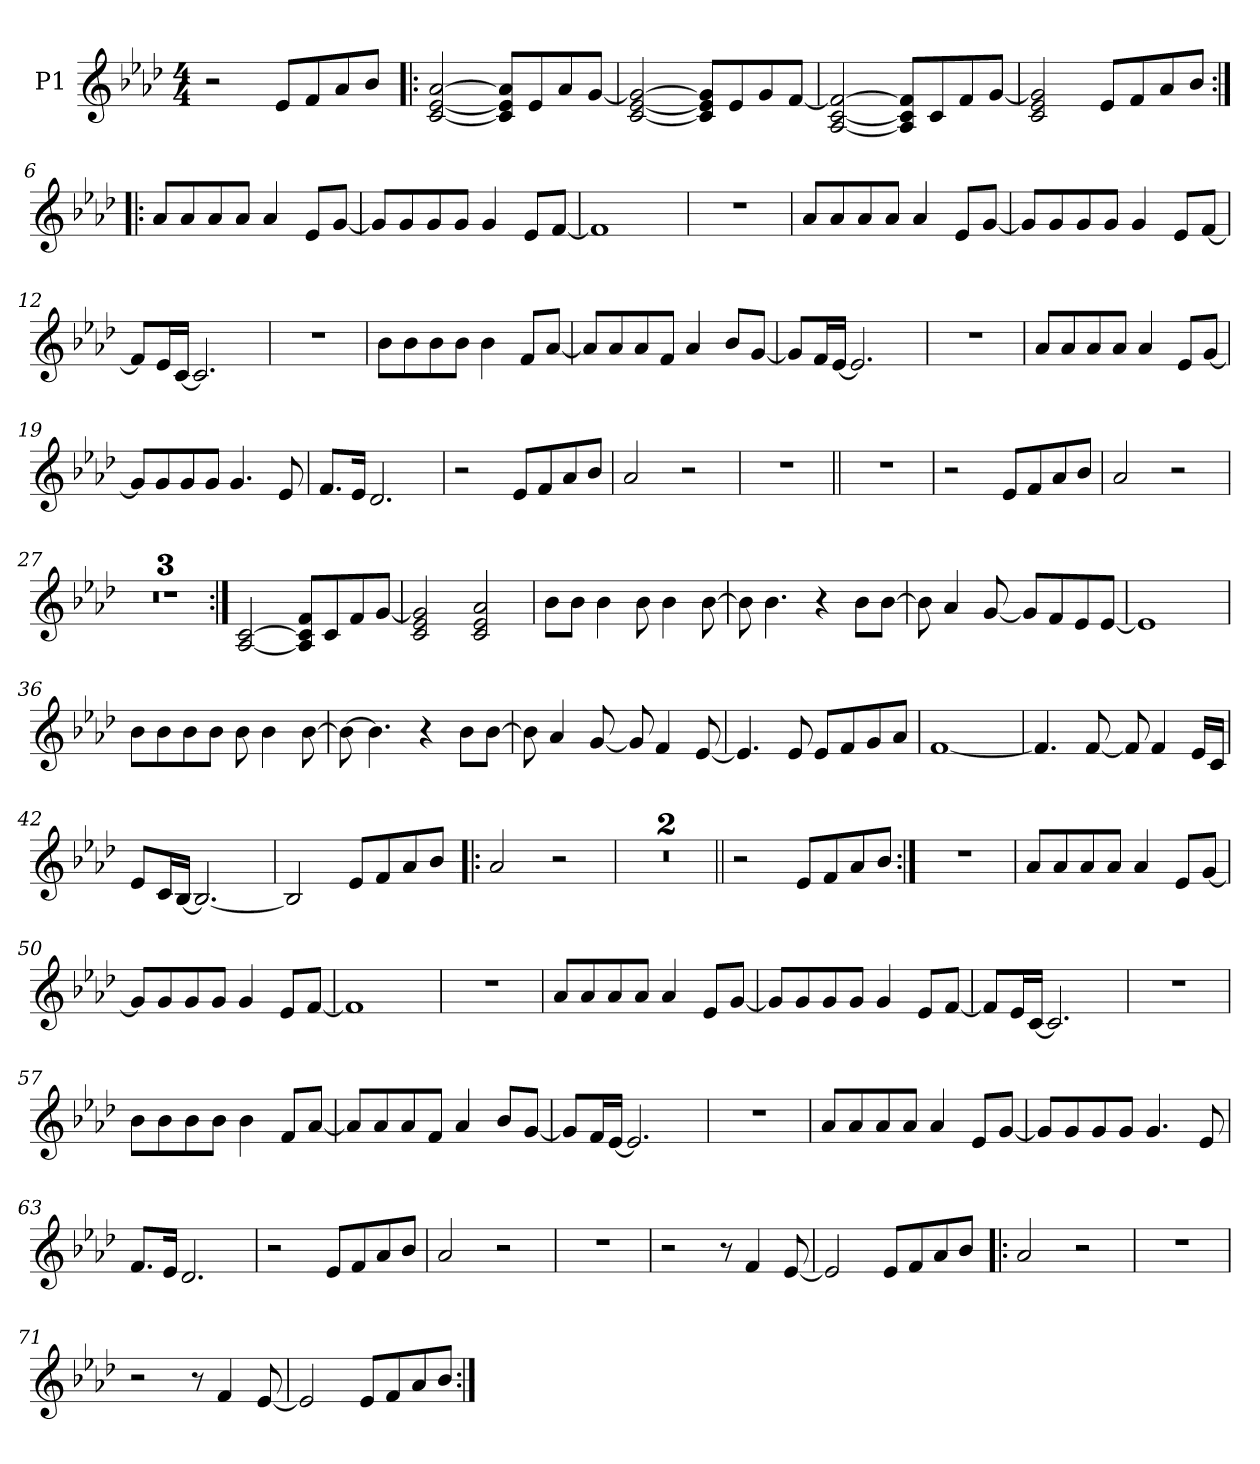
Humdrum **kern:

**kern
*part1
*staff1
*I"P1
*clefG2
*k[b-e-a-d-]
*A-:
*M4/4
*MM96
=1
2r
8e-/L
8f/
8a-/
8b-/J
=2!|:
[<2c/ [<2e-/ [>2a-/
8c/] 8e-/] 8a-/]L
8e-/
8a-/
[<8g/J
=3
[<2c/ [<2e-/ 2g/_
8c/] 8e-/] 8g/]L
8e-/
8g/
[<8f/J
=4
[<2A-/ [<2c/ 2f/_
8A-/] 8c/] 8f/]L
8c/
8f/
[<8g/J
=5
2c/ 2e-/ 2g/]
8e-/L
8f/
8a-/
8b-/J
!!LO:LB:g=z
=6:|!|:
8a-/L
8a-/
8a-/
8a-/J
4a-/
8e-/L
[<8g/J
=7
8g/L]
8g/
8g/
8g/J
4g/
8e-/L
[<8f/J
=8
1f]
=9
1r
=10
8a-/L
8a-/
8a-/
8a-/J
4a-/
8e-/L
[<8g/J
!!LO:LB:g=z
=11
8g/L]
8g/
8g/
8g/J
4g/
8e-/L
[<8f/J
=12
8f/L]
16e-/L
[<16c/JJ
2.c/]
=13
1r
=14
8b-\L
8b-\
8b-\
8b-\J
4b-\
8f/L
[<8a-/J
=15
8a-/L]
8a-/
8a-/
8f/J
4a-/
8b-/L
[<8g/J
!!LO:LB:g=z
=16
8g/L]
16f/L
[<16e-/JJ
2.e-/]
=17
1r
=18
8a-/L
8a-/
8a-/
8a-/J
4a-/
8e-/L
[<8g/J
=19
8g/L]
8g/
8g/
8g/J
4.g/
8e-/
=20
8.f/L
16e-/Jk
2.d-/
=21
2r
8e-/L
8f/
8a-/
8b-/J
!!LO:LB:g=z
=22
2a-/
2r
=23
1r
=24||
1r
=25
2r
8e-/L
8f/
8a-/
8b-/J
=26
2a-/
2r
=27
1r
=28
1r
=29
1r
!!LO:LB:g=z
=30:|!
[<2A-/ [<2c/
8A-/] 8c/] 8f/L
8c/
8f/
[<8g/J
=31
2c/ 2e-/ 2g/]
2c/ 2e-/ 2a-/
=32
8b-\L
8b-\J
4b-\
8b-\
4b-\
[>8b-\
=33
8b-\]
4.b-\
4r
8b-\L
[>8b-\J
=34
8b-\]
4a-/
[<8g/
8g/L]
8f/
8e-/
[<8e-/J
=35
1e-]
!!LO:LB:g=z
=36
8b-\L
8b-\
8b-\
8b-\J
8b-\
4b-\
[>8b-\
=37
8b-\_
4.b-\]
4r
8b-\L
[>8b-\J
=38
8b-\]
4a-/
[<8g/
8g/]
4f/
[<8e-/
=39
4.e-/]
8e-/
8e-/L
8f/
8g/
8a-/J
=40
[<1f
!!LO:LB:g=z
=41
4.f/]
[<8f/
8f/]
4f/
16e-/LL
16c/JJ
=42
8e-/L
16c/L
[<16B-/JJ
2.B-/_
=43
2B-/]
8e-/L
8f/
8a-/
8b-/J
=44!|:
2a-/
2r
=45
1r
=46
1r
!!LO:LB:g=z
=47||
2r
8e-/L
8f/
8a-/
8b-/J
=48:|!
1r
=49
8a-/L
8a-/
8a-/
8a-/J
4a-/
8e-/L
[<8g/J
=50
8g/L]
8g/
8g/
8g/J
4g/
8e-/L
[<8f/J
=51
1f]
=52
1r
!!LO:LB:g=z
=53
8a-/L
8a-/
8a-/
8a-/J
4a-/
8e-/L
[<8g/J
=54
8g/L]
8g/
8g/
8g/J
4g/
8e-/L
[<8f/J
=55
8f/L]
16e-/L
[<16c/JJ
2.c/]
=56
1r
=57
8b-\L
8b-\
8b-\
8b-\J
4b-\
8f/L
[<8a-/J
!!LO:PB:g=z
=58
8a-/L]
8a-/
8a-/
8f/J
4a-/
8b-/L
[<8g/J
=59
8g/L]
16f/L
[<16e-/JJ
2.e-/]
=60
1r
=61
8a-/L
8a-/
8a-/
8a-/J
4a-/
8e-/L
[<8g/J
=62
8g/L]
8g/
8g/
8g/J
4.g/
8e-/
!!LO:LB:g=z
=63
8.f/L
16e-/Jk
2.d-/
=64
2r
8e-/L
8f/
8a-/
8b-/J
=65
2a-/
2r
=66
1r
=67
2r
8r
4f/
[<8e-/
=68
2e-/]
8e-/L
8f/
8a-/
8b-/J
!!LO:LB:g=z
=69!|:
2a-/
2r
=70
1r
=71
2r
8r
4f/
[<8e-/
=72
2e-/]
8e-/L
8f/
8a-/
8b-/J
=:|!
*-
